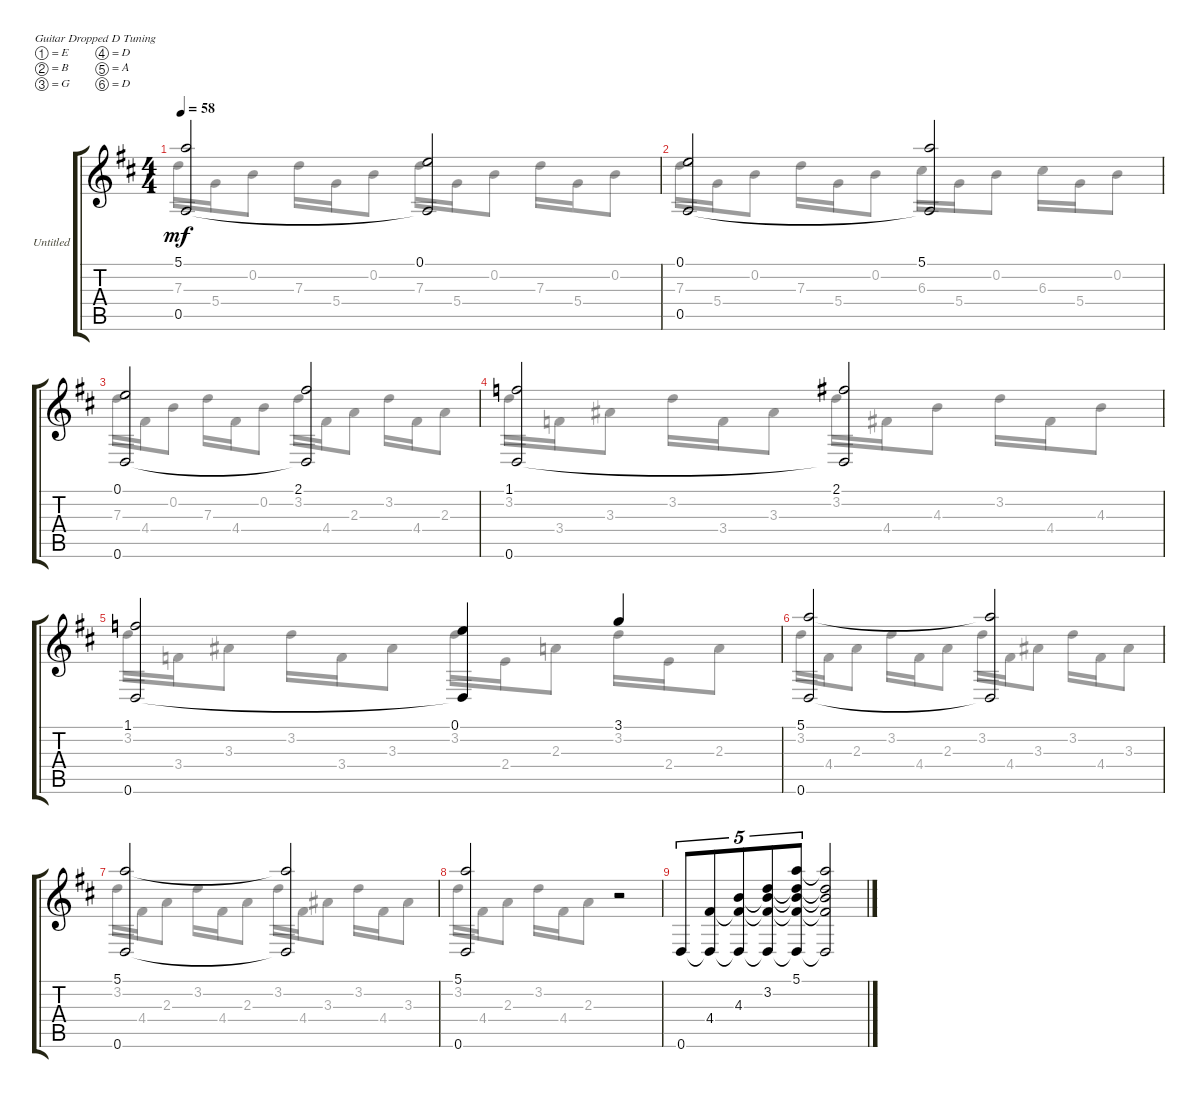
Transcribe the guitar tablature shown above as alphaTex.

\bracketExtendMode groupsimilarinstruments
\firstSystemTrackNameOrientation horizontal
\otherSystemsTrackNameOrientation horizontal
\track ("Untitled" "Untitled") {instrument acousticguitarnylon}
\staff {score tabs}
\tuning (E4 B3 G3 D3 A2 D2)
\voice
\ts (4 4)
\tempo 58
\clef g2
\ks d
(5.1 0.5).2{dy mf} (0.1 0.5{t}).2 |
(0.1 0.5).2 (5.1 0.5{t}).2 |
(0.1 0.6).2 (2.1 0.6{t}).2 |
(1.1 0.6).2 (2.1 0.6{t}).2 |
(1.1 0.6).2 (0.1 0.6{t}).4 3.1.4 |
(5.1 0.6).2 (5.1{t} 0.6{t}).2 |
(5.1 0.6).2 (5.1{t} 0.6{t}).2 |
(5.1 0.6).2 r.2 |
0.6.8{tu (5 4)} (4.4 0.6{t}).8{tu (5 4)} (4.3 4.4{t} 0.6{t}).8{tu (5 4)} (3.2 4.3{t} 4.4{t} 0.6{t}).8{tu (5 4)} (5.1 3.2{t} 4.3{t} 4.4{t} 0.6{t}).8{tu (5 4)} (5.1{t} 3.2{t} 4.3{t} 4.4{t} 0.6{t}).2
\voice
\clef g2
\ottava regular
\simile none
\ks d
7.3.16{dy mf} 5.4.16 0.2.8 7.3.16 5.4.16 0.2.8 7.3.16 5.4.16 0.2.8 7.3.16 5.4.16 0.2.8 |
7.3.16 5.4.16 0.2.8 7.3.16 5.4.16 0.2.8 6.3.16 5.4.16 0.2.8 6.3.16 5.4.16 0.2.8 |
7.3.16 4.4.16 0.2.8 7.3.16 4.4.16 0.2.8 3.2.16 4.4.16 2.3.8 3.2.16 4.4.16 2.3.8 |
3.2.16 3.4.16 3.3.8 3.2.16 3.4.16 3.3.8 3.2.16 4.4.16 4.3.8 3.2.16 4.4.16 4.3.8 |
3.2.16 3.4.16 3.3.8 3.2.16 3.4.16 3.3.8 3.2.16 2.4.16 2.3.8 3.2.16 2.4.16 2.3.8 |
3.2.16 4.4.16 2.3.8 3.2.16 4.4.16 2.3.8 3.2.16 4.4.16 3.3.8 3.2.16 4.4.16 3.3.8 |
3.2.16 4.4.16 2.3.8 3.2.16 4.4.16 2.3.8 3.2.16 4.4.16 3.3.8 3.2.16 4.4.16 3.3.8 |
3.2.16 4.4.16 2.3.8 3.2.16 4.4.16 2.3.8 r.2 |
